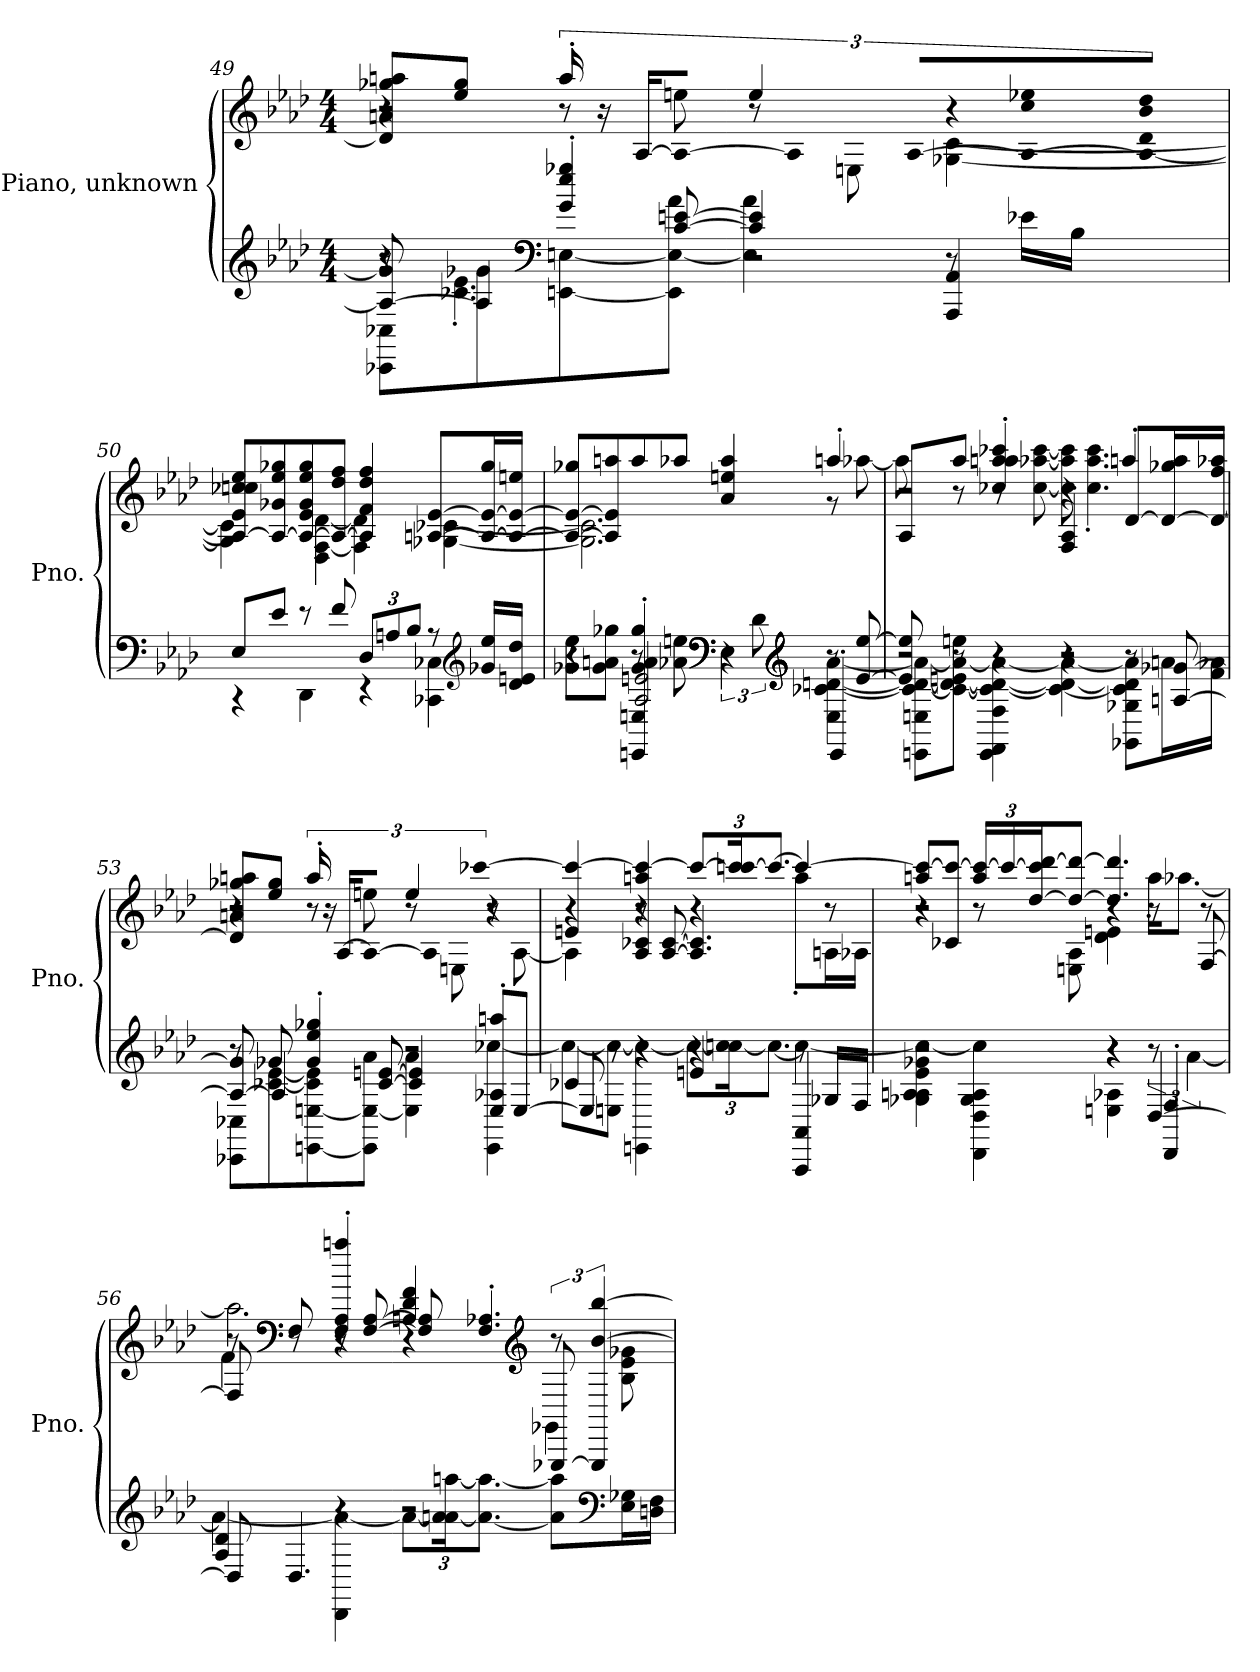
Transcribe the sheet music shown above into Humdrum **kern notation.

**kern	**kern
*part1	*part1
*staff2	*staff1
*I"Piano, unknown	*
*I'Pno.	*
!!LO:LB:g=z
*clefG2	*clefG2
*k[b-e-a-d-]	*k[b-e-a-d-]
*M4/4	*M4/4
=49	=49
*^	*^
*	*^	*	*^
*	*	*^	*	*	*
4r	8r	8A/_ 8g-/]	8CC-X\ 8C-X\L	8d-/] 8an/ 8gg-X/ 8aan/L	4r	2r
.	4.c-X\' 4.e-\'	4A/]	8g-X\	8ee-/ 8gg-/J	.	.
*clefF4	*	*	*	*	*	*
4g-/' 4ee-/' 4gg-X/'	.	.	[8EEn\ [8En\	24aa'/	8r	.
.	.	.	.	24r	.	.
.	.	.	.	[24A-/KL	.	.
.	.	[8c-/ [8en/	8EE\] 8E\_ 8a-\J	8A-/J_	8een\	.
2r	2r	4c-/] 4e/]	4E\] 4a-\	4A-/]	8r	4ee/
.	.	.	.	.	8En\	.
.	.	4AAA-/ 4AA-/	8r	[8A-/L	[4G-X\ [4c\	4r
.	.	.	16e-X\LL	16A-/_ 16cc/ 16ee-X/L	.	.
.	.	.	16B-\JJ	16A-/_ 16d-/ 16b-/ 16dd-/JJ	.	.
*	*v	*v	*v	*	*	*
*	*	*	*v	*v
!!LO:LB:g=z
=50	=50	=50	=50
8E-/L	4r	8A-/_ 8e-/ 8cc-X/ 8ccn/ 8ee-/L	4G-\] 4c\]
8e-/J	.	8A-/_ 8g-X/ 8ee-/ 8gg-X/	.
8r	4DD-\	8A-/_ 8e-/ 8g-/ 8ee-/ 8gg-/	4D-\ [4F\ [4d-\
8f/	.	8A-/_ 8dd-/ 8ff/J	.
*Xbrackettup	*	*	*
12D-/L	4r	4A-/] 4f/ 4dd-/ 4ff/	4F\] 4d-\]
12An/	.	.	.
12B-/J	.	.	.
8r	4CC-X\ 4C-X\	[8An/ [8e-/L	[4G-X\ [4c-X\
*clefG2	*	*	*
16g-X/ 16ee-/LL	.	16A/_ 16e-/_ 16gg-/L	.
16d-/ 16en/ 16dd-/JJ	.	16A/_ 16e-/_ 16een/JJ	.
=51	=51	=51	=51
*	*^	*	*
4r	8g-X\ 8ee-\L	4r	8A/_ 8e-/_ 8gg-X/L	2.G-\] 2.c-\]
.	8g-\ 8an\ 8gg-X\J	.	8A/] 8e-/] 8aan/	.
4EEn/' 4En/' 4g-/' 4a/' 4gg-/'	8r	2A-/ 2en/	8aa/	.
.	8a-X\ 8een\	.	8aa-X/J	.
*clefF4	*	*	*	*
*	*brackettup	*	*	*
4r	6E\	.	4a-/ 4een/ 4aa-/	.
.	12d-\	.	.	.
*clefG2	*	*	*	*
8r	4E\ [4c-X\ [4dn\ [4a-\	4EE'/	4aan'/	8r
[8e/ [8ee/	.	.	.	[8aa-X\
!!LO:LB:g=z
=52	=52	=52	=52	=52
*	*	*	*	*^
8e/] 8ee/]	8EEn\ 8En\ 8c-\_ 8d\_ 8a-\_L	2r	8A-/L	8aa-\]	2r
8r	8c-\_ 8d\_ 8en\ 8a-\_ 8een\J	.	8aa-/J	8r	.
4r	4EE\ 4FF\ 4F\ 4c-\_ 4d\_ 4a-\_	.	4cc-X/' 4aa-/' 4aan/' 4ccc-X/'	8r	.
.	.	.	.	[8cc-\ [8aa-X\ [8ccc-\	.
2r	4c-\_ 4d\_ 4a-\_	4r	4F/' 4A-/'	8cc-\] 8aa-\] 8ccc-\]	4r
.	.	.	.	4.cc-\' 4.aa-\' 4.ccc-\'	.
.	8GG-X\ 8G-X\ 8c-\] 8d\] 8a-\]L	8r	[8d-/L	.	4aan'/
.	16an\L	[8An/ [8g-X/	16d-/_ 16gg-X/ 16aa/L	.	.
.	16f\ 16a-X\JJ	.	16d-/_ 16ff/ 16aa-X/JJ	.	.
=53	=53	=53	=53	=53	=53
8r	8CC-X\ 8C-X\L	8A/_ 8g-/]	8d-/] 8an/ 8gg-X/ 8aan/L	4r	2r
8g-X/	[8c-X\ [8e-\	4A/]	8ee-/ 8gg-/J	.	.
4g-/' 4ee-/' 4gg-X/'	[8EEn\ [8En\ 8c-\] 8e-\]	.	24aa'/	8r	.
.	.	.	24r	.	.
.	.	.	[24A-/KL	.	.
.	8EE\] 8E\_ 8a-\J	[8c-/ [8en/	8A-/J_	8een\	.
2r	4E\] 4a-\	4c-/] 4e/]	4A-/]	8r	4ee/
.	.	.	.	8En\	.
.	4EE\ [4cc-X\	8E/' 8A-X/' 8aan/'L	[4ccc-X/	8r	4r
.	.	[8E/J	.	[8A-\	.
!!LO:PB:g=z	!!	!!
=54	=54	=54	=54	=54	=54
4c-X/	8cc-\L_	8E/]	4en/ 4ccc-/_	4A-\]	4r
.	8En\ 8cc-\_J	8r	.	.	.
4r	4EEn\ 4cc-\_	4r	4A-/ 4c-X/ 4aan/ 4ccc-/_	4r	8r
.	.	.	.	.	[8A-/ [8c-/
*	*Xbrackettup	*	*Xbrackettup	*	*
4en/	12cc-\L_	4r	12ccc-/L_	4r	4.A-/] 4.c-/]
.	24cc-\] [24ccn\K	.	24ccc-/] [24cccn/K	.	.
.	12.cc\J_	.	12.ccc/J_	.	.
4AAA-/ 4AA-/	4cc\_	8r	4ccc/_	8aa'\L	.
.	.	16G-X/LL	.	16An\L	8r
.	.	16F/JJ	.	16A-X\JJ	.
=55	=55	=55	=55	=55	=55
2r	4G-X\ 4A-\ 4An\ 4e-\ 4g-X\ 4cc\_	2r	8aan/ 8ccc/_L	4r	2r
.	.	.	8c-X/ 8ccc/_J	.	.
.	4DD-\ 4D-\ 4G-\ 4A\ 4cc\]	.	24aa/ 24ccc/_LL	8r	.
.	.	.	24ccc/_	.	.
.	.	.	[24dd-/ 24ccc/] [24ddd-/J	.	.
.	.	.	8dd-/_ 8ddd-/_J	8En\ 8A-\	.
4r	4En\ 4A-X\	4r	4.dd-/] 4.ddd-/]	4d-\ 4en\	4r
*	*brackettup	*	*	*	*
[4D-/	12r	4DD-/' 4F/'	.	16aa'\KL	8r
.	.	.	.	[8.aa-X\J	.
.	[6a-\	.	.	.	.
.	.	.	8r	.	[8F/
!!LO:LB:g=z
=56	=56	=56	=56	=56	=56
*	*	*	*	*	*^
8D-/]	4a-\_	4A-/ 4d-/	8r	2.aa-\]	8F/]	4f\
*	*	*	*clefF4	*	*	*
4.D-/	.	.	8F/	.	8r	.
.	4DD-\ 4a-\_	4r	4F/' 4A-/' 4aan/'	.	8r	4r
.	.	.	.	.	[8F/ [8A-/	.
*	*Xbrackettup	*	*	*	*	*
2r	12a-\L_	2r	4An/ 4d-/ 4f/	.	8F/] 8A-/]	4r
.	24a-\] [24an\ [24aan\K	.	.	.	.	.
.	12.a\_ 12.aa\_J	.	.	.	4.F/' 4.A-X/'	.
*	*	*	*clefG2	*	*	*
*	*	*	*brackettup	*	*	*
.	8a\] 8aa\]L	.	[12GGG-X/	8r	.	4GG-X\
.	.	.	6GGG-/] [6b-/ [6bb-/	.	.	.
*clefF4	*	*	*	*	*	*
.	16E-\ 16G-X\L	.	.	8B-\ 8e-\ 8g-X\	.	.
.	16Dn\ 16F\JJ	.	.	.	.	.
*v	*v	*v	*	*	*	*
*	*v	*v	*v	*v
=	=
*-	*-
